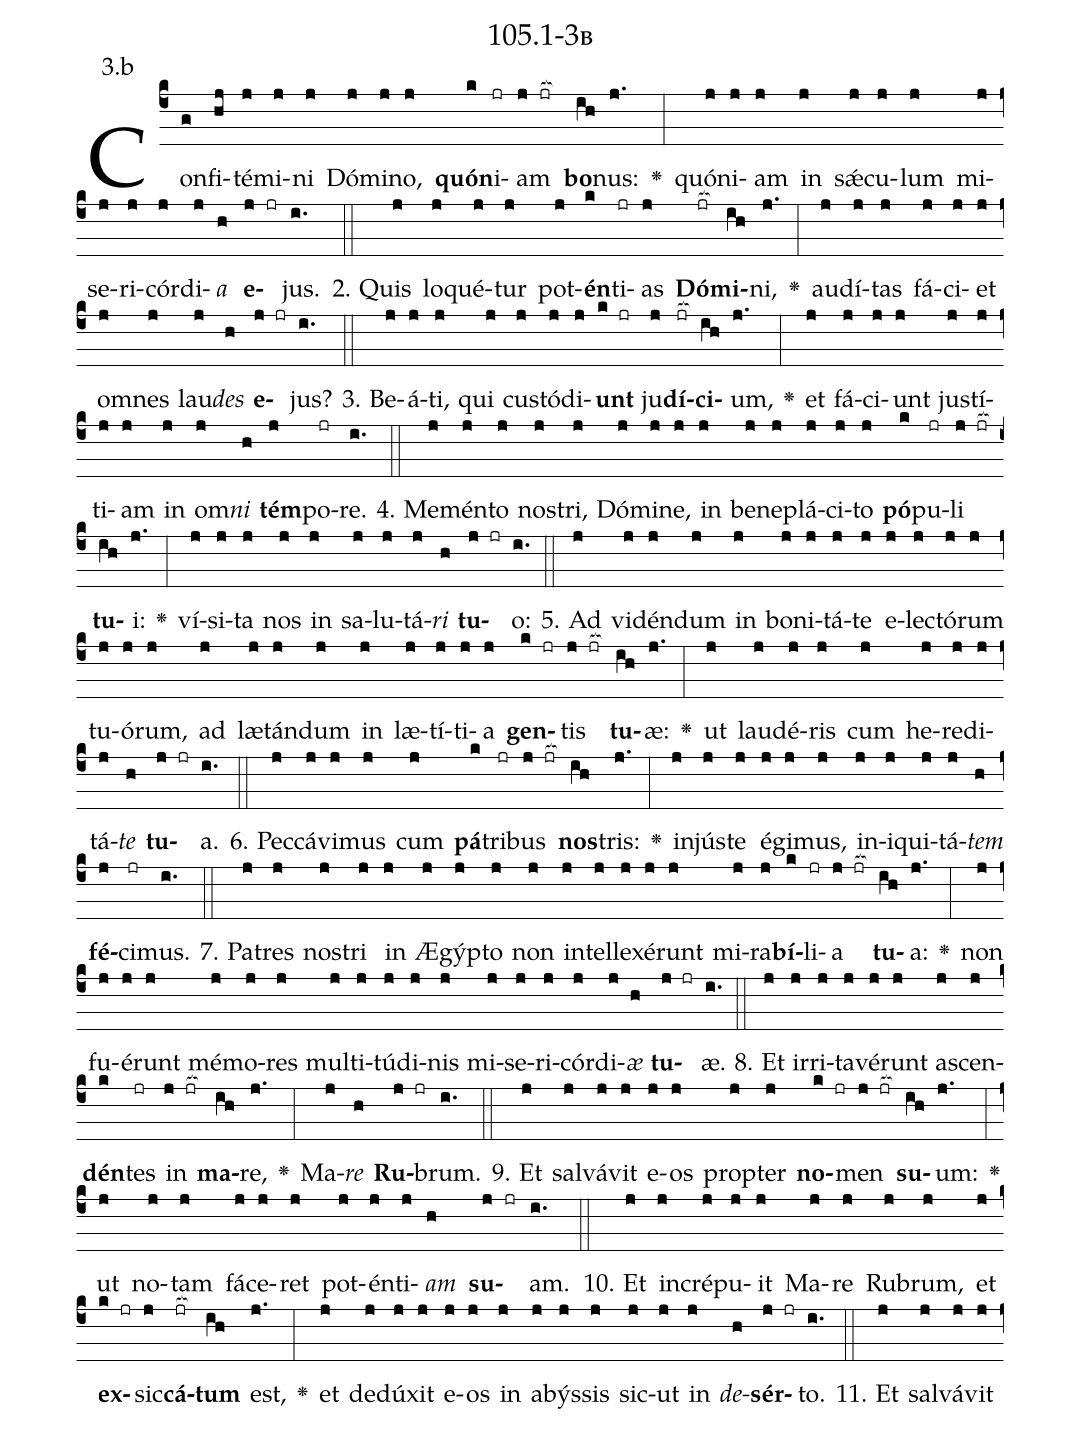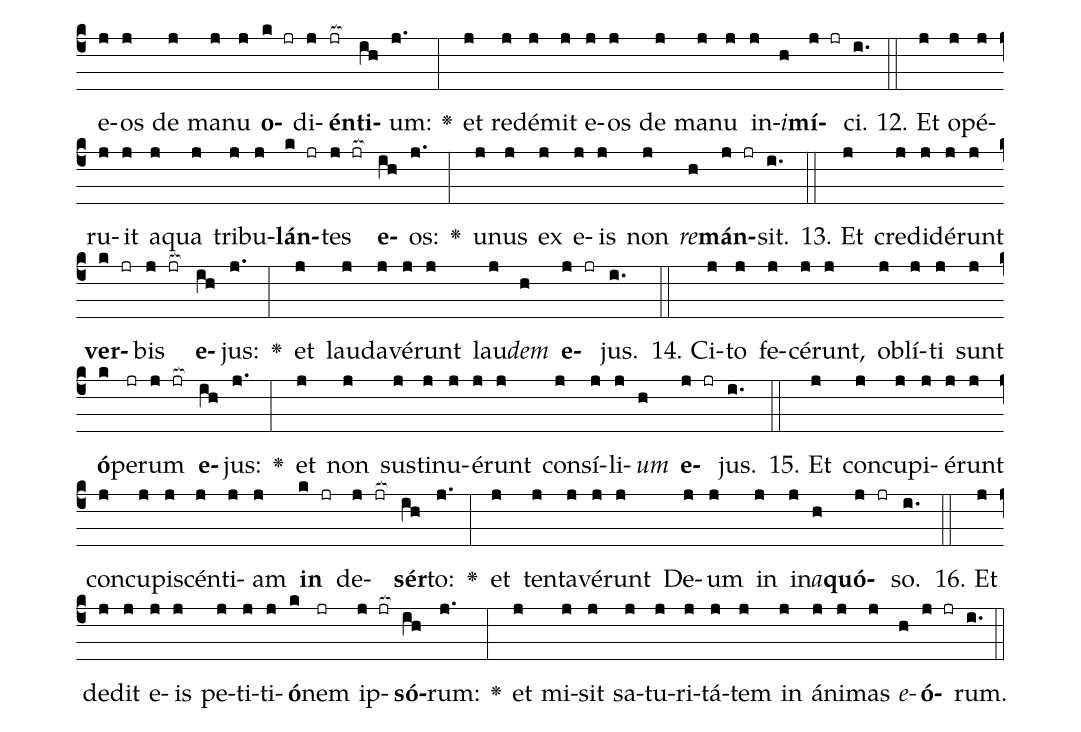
name: 105.1-3b;
annotation: 3.b;
%%
(c4)Con(g)fi(hj)té(j)mi(j)ni(j) Dó(j)mi(j)no,(j) <b>quón</b>(k)i(jr)am(j jr[ocb:1{]) <b>bo</b>(ih[ocb:0}])nus:(j.) <v>\greheightstar</v>(:) quón(j)i(j)am(j) in(j) sǽ(j)cu(j)lum(j) mi(j)se(j)ri(j)cór(j)di(j)<i>a</i>(h) <b>e</b>(j jr)jus.(i.) (::)
2. Quis(j) lo(j)qué(j)tur(j) pot(j)<b>én</b>(k)ti(jr)as(j) <b>Dó</b>(jr[ocb:1{])<b>mi</b>(ih[ocb:0}])ni,(j.) <v>\greheightstar</v>(:) au(j)dí(j)tas(j) fá(j)ci(j)et(j) om(j)nes(j) lau(j)<i>des</i>(h) <b>e</b>(j jr)jus?(i.) (::)
3. Be(j)á(j)ti,(j) qui(j) cus(j)tó(j)di(j)<b>unt</b>(k jr) ju(j)<b>dí</b>(jr[ocb:1{])<b>ci</b>(ih[ocb:0}])um,(j.) <v>\greheightstar</v>(:) et(j) fá(j)ci(j)unt(j) jus(j)tí(j)ti(j)am(j) in(j) om(j)<i>ni</i>(h) <b>tém</b>(j)po(jr)re.(i.) (::)
4. Me(j)mén(j)to(j) nos(j)tri,(j) Dó(j)mi(j)ne,(j) in(j) be(j)ne(j)plá(j)ci(j)to(j) <b>pó</b>(k)pu(jr)li(j jr[ocb:1{]) <b>tu</b>(ih[ocb:0}])i:(j.) <v>\greheightstar</v>(:) ví(j)si(j)ta(j) nos(j) in(j) sa(j)lu(j)tá(j)<i>ri</i>(h) <b>tu</b>(j jr)o:(i.) (::)
5. Ad(j) vi(j)dén(j)dum(j) in(j) bo(j)ni(j)tá(j)te(j) e(j)lec(j)tó(j)rum(j) tu(j)ó(j)rum,(j) ad(j) læ(j)tán(j)dum(j) in(j) læ(j)tí(j)ti(j)a(j) <b>gen</b>(k jr)tis(j jr[ocb:1{]) <b>tu</b>(ih[ocb:0}])æ:(j.) <v>\greheightstar</v>(:) ut(j) lau(j)dé(j)ris(j) cum(j) he(j)re(j)di(j)tá(j)<i>te</i>(h) <b>tu</b>(j jr)a.(i.) (::)
6. Pec(j)cá(j)vi(j)mus(j) cum(j) <b>pá</b>(k)tri(jr)bus(j jr[ocb:1{]) <b>nos</b>(ih[ocb:0}])tris:(j.) <v>\greheightstar</v>(:) in(j)jús(j)te(j) é(j)gi(j)mus,(j) in(j)i(j)qui(j)tá(j)<i>tem</i>(h) <b>fé</b>(j)ci(jr)mus.(i.) (::)
7. Pa(j)tres(j) nos(j)tri(j) in(j) Æ(j)gýp(j)to(j) non(j) in(j)tel(j)le(j)xé(j)runt(j) mi(j)ra(j)<b>bí</b>(k)li(jr)a(j jr[ocb:1{]) <b>tu</b>(ih[ocb:0}])a:(j.) <v>\greheightstar</v>(:) non(j) fu(j)é(j)runt(j) mé(j)mo(j)res(j) mul(j)ti(j)tú(j)di(j)nis(j) mi(j)se(j)ri(j)cór(j)di(j)<i>æ</i>(h) <b>tu</b>(j jr)æ.(i.) (::)
8. Et(j) ir(j)ri(j)ta(j)vé(j)runt(j) a(j)scen(j)<b>dén</b>(k)tes(jr) in(j jr[ocb:1{]) <b>ma</b>(ih[ocb:0}])re,(j.) <v>\greheightstar</v>(:) Ma(j)<i>re</i>(h) <b>Ru</b>(j jr)brum.(i.) (::)
9. Et(j) sal(j)vá(j)vit(j) e(j)os(j) prop(j)ter(j) <b>no</b>(k jr)men(j jr[ocb:1{]) <b>su</b>(ih[ocb:0}])um:(j.) <v>\greheightstar</v>(:) ut(j) no(j)tam(j) fá(j)ce(j)ret(j) pot(j)én(j)ti(j)<i>am</i>(h) <b>su</b>(j jr)am.(i.) (::)
10. Et(j) in(j)cré(j)pu(j)it(j) Ma(j)re(j) Ru(j)brum,(j) et(j) <b>ex</b>(k jr)sic(j)<b>cá</b>(jr[ocb:1{])<b>tum</b>(ih[ocb:0}]) est,(j.) <v>\greheightstar</v>(:) et(j) de(j)dú(j)xit(j) e(j)os(j) in(j) a(j)býs(j)sis(j) sic(j)ut(j) in(j) <i>de</i>(h)<b>sér</b>(j jr)to.(i.) (::)
11. Et(j) sal(j)vá(j)vit(j) e(j)os(j) de(j) ma(j)nu(j) <b>o</b>(k jr)di(j)<b>én</b>(jr[ocb:1{])<b>ti</b>(ih[ocb:0}])um:(j.) <v>\greheightstar</v>(:) et(j) red(j)é(j)mit(j) e(j)os(j) de(j) ma(j)nu(j) in(j)<i>i</i>(h)<b>mí</b>(j jr)ci.(i.) (::)
12. Et(j) o(j)pé(j)ru(j)it(j) a(j)qua(j) tri(j)bu(j)<b>lán</b>(k jr)tes(j jr[ocb:1{]) <b>e</b>(ih[ocb:0}])os:(j.) <v>\greheightstar</v>(:) u(j)nus(j) ex(j) e(j)is(j) non(j) <i>re</i>(h)<b>mán</b>(j jr)sit.(i.) (::)
13. Et(j) cre(j)di(j)dé(j)runt(j) <b>ver</b>(k jr)bis(j jr[ocb:1{]) <b>e</b>(ih[ocb:0}])jus:(j.) <v>\greheightstar</v>(:) et(j) lau(j)da(j)vé(j)runt(j) lau(j)<i>dem</i>(h) <b>e</b>(j jr)jus.(i.) (::)
14. Ci(j)to(j) fe(j)cé(j)runt,(j) ob(j)lí(j)ti(j) sunt(j) <b>ó</b>(k)pe(jr)rum(j jr[ocb:1{]) <b>e</b>(ih[ocb:0}])jus:(j.) <v>\greheightstar</v>(:) et(j) non(j) sus(j)ti(j)nu(j)é(j)runt(j) con(j)sí(j)li(j)<i>um</i>(h) <b>e</b>(j jr)jus.(i.) (::)
15. Et(j) con(j)cu(j)pi(j)é(j)runt(j) con(j)cu(j)pi(j)scén(j)ti(j)am(j) <b>in</b>(k jr) de(j jr[ocb:1{])<b>sér</b>(ih[ocb:0}])to:(j.) <v>\greheightstar</v>(:) et(j) ten(j)ta(j)vé(j)runt(j) De(j)um(j) in(j) in(j)<i>a</i>(h)<b>quó</b>(j jr)so.(i.) (::)
16. Et(j) de(j)dit(j) e(j)is(j) pe(j)ti(j)ti(j)<b>ó</b>(k)nem(jr) ip(j jr[ocb:1{])<b>só</b>(ih[ocb:0}])rum:(j.) <v>\greheightstar</v>(:) et(j) mi(j)sit(j) sa(j)tu(j)ri(j)tá(j)tem(j) in(j) á(j)ni(j)mas(j) <i>e</i>(h)<b>ó</b>(j jr)rum.(i.) (::)
